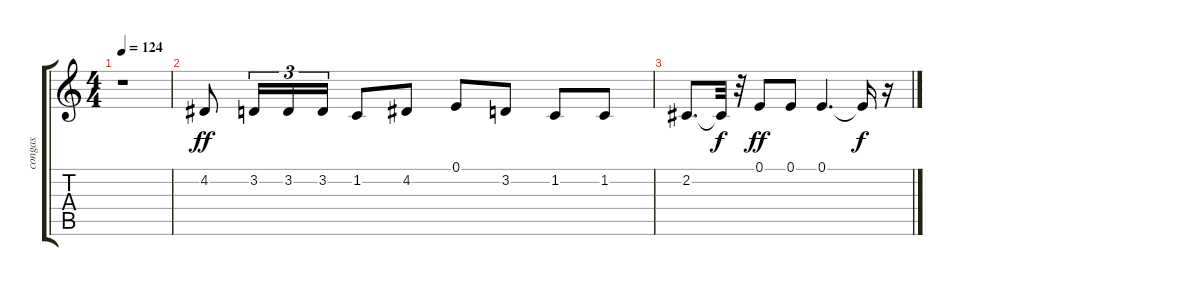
\track ("congas" "congas") {instrument acousticgrandpiano}
\staff {score tabs}
\tuning (E4 B3 G3 D3 A2 E2) {hide}
\ts (4 4)
\tempo 124
\clef g2
\ks c
r.1{dy f} |
4.2.8{dy ff} 3.2.16{tu (3 2)} 3.2.16{tu (3 2)} 3.2.16{tu (3 2)} 1.2.8 4.2.8 0.1.8 3.2.8 1.2.8 1.2.8 |
2.2.8{d} 2.2{t}.32{dy f} r.32 0.1.8{dy ff} 0.1.8 0.1.4{d} 0.1{t}.16{dy f} r.16
